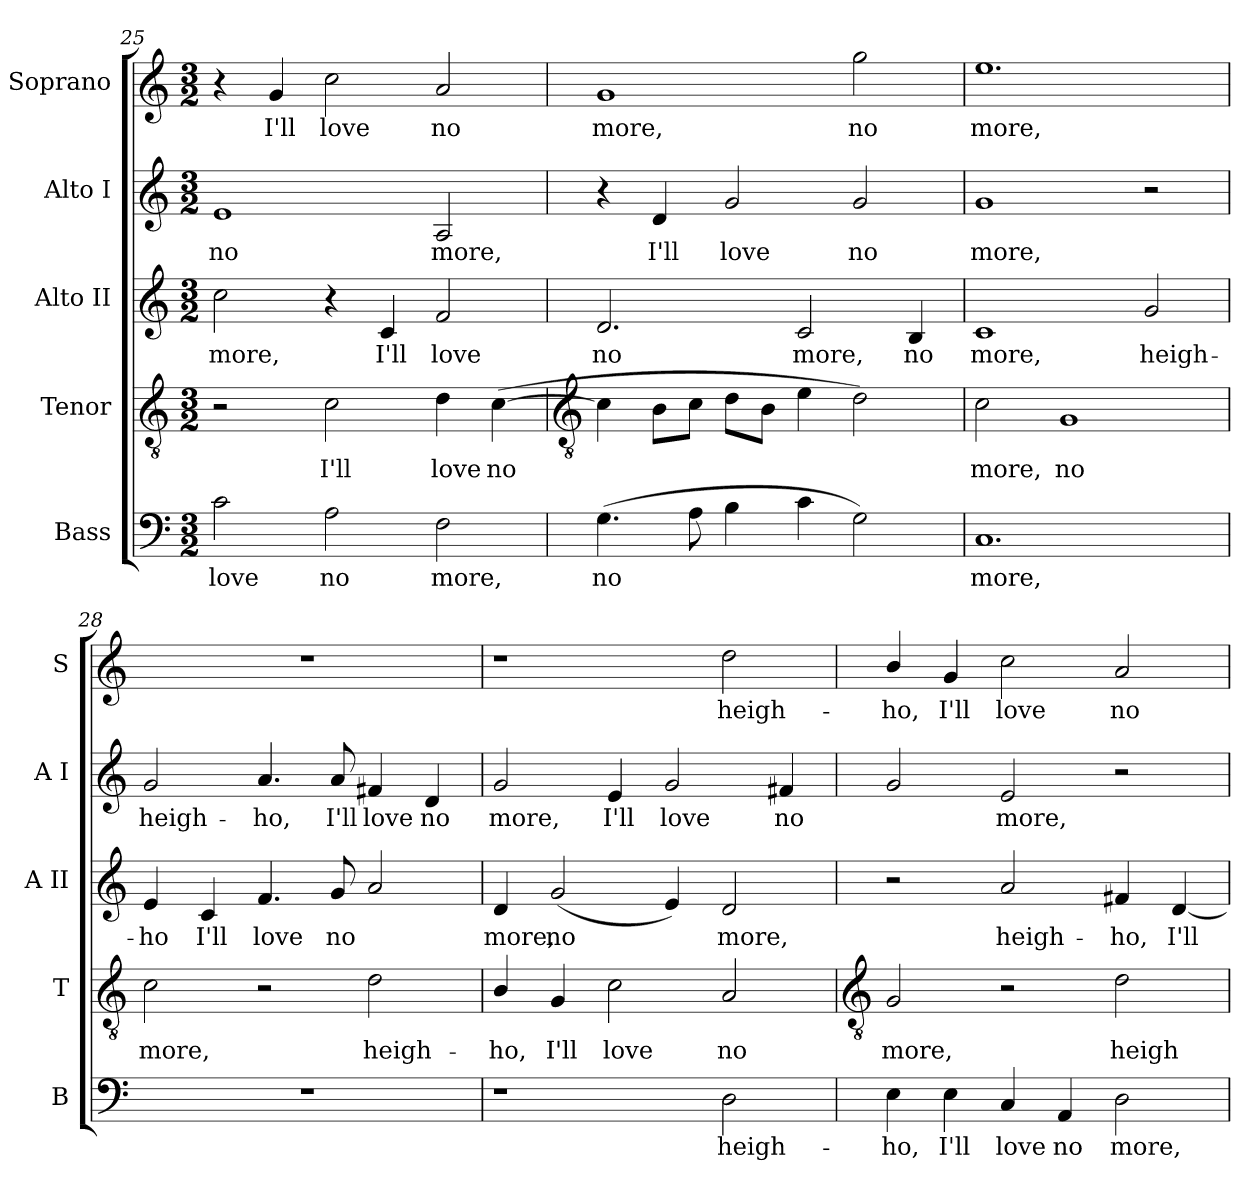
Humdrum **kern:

**kern	**text	**kern	**text	**kern	**text	**kern	**text	**kern	**text
*part5	*part5	*part4	*part4	*part3	*part3	*part2	*part2	*part1	*part1
*staff5	*staff5	*staff4	*staff4	*staff3	*staff3	*staff2	*staff2	*staff1	*staff1
*I"Bass	*	*I"Tenor	*	*I"Alto II	*	*I"Alto I	*	*I"Soprano	*
*I'B	*	*I'T	*	*I'A II	*	*I'A I	*	*I'S	*
*clefF4	*	*clefGv2	*	*clefG2	*	*clefG2	*	*clefG2	*
*k[]	*	*k[]	*	*k[]	*	*k[]	*	*k[]	*
*C:	*	*C:	*	*C:	*	*C:	*	*C:	*
*M3/2	*	*M3/2	*	*M3/2	*	*M3/2	*	*M3/2	*
=25	=25	=25	=25	=25	=25	=25	=25	=25	=25
!	!LO:LY:b	!	!	!	!LO:LY:b	!	!LO:LY:b	!	!
2c	love	2r	.	2cc	more,	1e	no	4r	.
!	!	!	!	!	!	!	!	!	!LO:LY:b
.	.	.	.	.	.	.	.	4g	I'll
!	!LO:LY:b	!	!LO:LY:b	!	!	!	!	!	!LO:LY:b
2A	no	2c	I'll	4r	.	.	.	2cc	love
!	!	!	!	!	!LO:LY:b	!	!	!	!
.	.	.	.	4c	I'll	.	.	.	.
!	!LO:LY:b	!	!LO:LY:b	!	!LO:LY:b	!	!LO:LY:b	!	!LO:LY:b
2F	more,	4d	love	2f	love	2A	more,	2a	no
!	!	!	!LO:LY:b	!	!	!	!	!	!
.	.	(>[4c	no	.	.	.	.	.	.
!!LO:LB:g=z
=26	=26	=26	=26	=26	=26	=26	=26	=26	=26
*	*	*clefGv2	*	*	*	*	*	*	*
!	!LO:LY:b	!	!	!	!LO:LY:b	!	!	!	!LO:LY:b
(>4.G	no	4c]	.	2.d	no	4r	.	1g	more,
!	!	!	!	!	!	!	!LO:LY:b	!	!
.	.	8BL	.	.	.	4d	I'll	.	.
8A	.	8cJ	.	.	.	.	.	.	.
!	!	!	!	!	!	!	!LO:LY:b	!	!
4B	.	8dL	.	.	.	2g	love	.	.
.	.	8BJ	.	.	.	.	.	.	.
!	!	!	!	!	!LO:LY:b	!	!	!	!
4c	.	4e	.	2c	more,	.	.	.	.
!	!	!	!	!	!	!	!LO:LY:b	!	!LO:LY:b
2G)	.	2d)	.	.	.	2g	no	2gg	no
!	!	!	!	!	!LO:LY:b	!	!	!	!
.	.	.	.	4B	no	.	.	.	.
=27	=27	=27	=27	=27	=27	=27	=27	=27	=27
!	!LO:LY:b	!	!LO:LY:b	!	!LO:LY:b	!	!LO:LY:b	!	!LO:LY:b
1.C	more,	2c	more,	1c	more,	1g	more,	1.ee	more,
!	!	!	!LO:LY:b	!	!	!	!	!	!
.	.	1G	no	.	.	.	.	.	.
!	!	!	!	!	!LO:LY:b	!	!	!	!
.	.	.	.	2g	heigh-	2r	.	.	.
=28	=28	=28	=28	=28	=28	=28	=28	=28	=28
!LO:N:vis=1	!	!	!LO:LY:b	!	!LO:LY:b	!	!LO:LY:b	!LO:N:vis=1	!
1.r	.	2c	more,	4e	-ho	2g	heigh-	1.r	.
!	!	!	!	!	!LO:LY:b	!	!	!	!
.	.	.	.	4c	I'll	.	.	.	.
!	!	!	!	!	!LO:LY:b	!	!LO:LY:b	!	!
.	.	2r	.	4.f	love	4.a	-ho,	.	.
!	!	!	!	!	!LO:LY:b	!	!LO:LY:b	!	!
.	.	.	.	8gL	no	8a	I'll	.	.
!	!	!	!LO:LY:b	!	!	!	!LO:LY:b	!	!
.	.	2d	heigh-	2a	.	4f#X	love	.	.
!	!	!	!	!	!	!	!LO:LY:b	!	!
.	.	.	.	.	.	4d	no	.	.
=29	=29	=29	=29	=29	=29	=29	=29	=29	=29
!	!	!	!LO:LY:b	!	!LO:LY:b	!	!LO:LY:b	!	!
1r	.	4B/	-ho,	4d	more,	2g	more,	1r	.
!	!	!	!LO:LY:b	!	!LO:LY:b	!	!	!	!
.	.	4G	I'll	(<2g	no	.	.	.	.
!	!	!	!LO:LY:b	!	!	!	!LO:LY:b	!	!
.	.	2c	love	.	.	4e	I'll	.	.
!	!	!	!	!	!	!	!LO:LY:b	!	!
.	.	.	.	4e)	.	2g	love	.	.
!	!LO:LY:b	!	!LO:LY:b	!	!LO:LY:b	!	!	!	!LO:LY:b
2D	heigh-	2A	no	2d	more,	.	.	2dd	heigh-
!	!	!	!	!	!	!	!LO:LY:b	!	!
.	.	.	.	.	.	4f#X	no	.	.
!!LO:LB:g=z
=30	=30	=30	=30	=30	=30	=30	=30	=30	=30
*	*	*clefGv2	*	*	*	*	*	*	*
!	!LO:LY:b	!	!LO:LY:b	!	!	!	!	!	!LO:LY:b
4E	-ho,	2G	more,	2r	.	2g	.	4b/	-ho,
!	!LO:LY:b	!	!	!	!	!	!	!	!LO:LY:b
4E	I'll	.	.	.	.	.	.	4g	I'll
!	!LO:LY:b	!	!	!	!LO:LY:b	!	!LO:LY:b	!	!LO:LY:b
4C	love	2r	.	2a	heigh-	2e	more,	2cc	love
!	!LO:LY:b	!	!	!	!	!	!	!	!
4AA	no	.	.	.	.	.	.	.	.
!	!LO:LY:b	!	!LO:LY:b	!	!LO:LY:b	!	!	!	!LO:LY:b
2D	more,	2d	heigh-	4f#X	-ho,	2r	.	2a	no
!	!	!	!	!	!LO:LY:b	!	!	!	!
.	.	.	.	[4d	I'll	.	.	.	.
=	=	=	=	=	=	=	=	=	=
*-	*-	*-	*-	*-	*-	*-	*-	*-	*-
